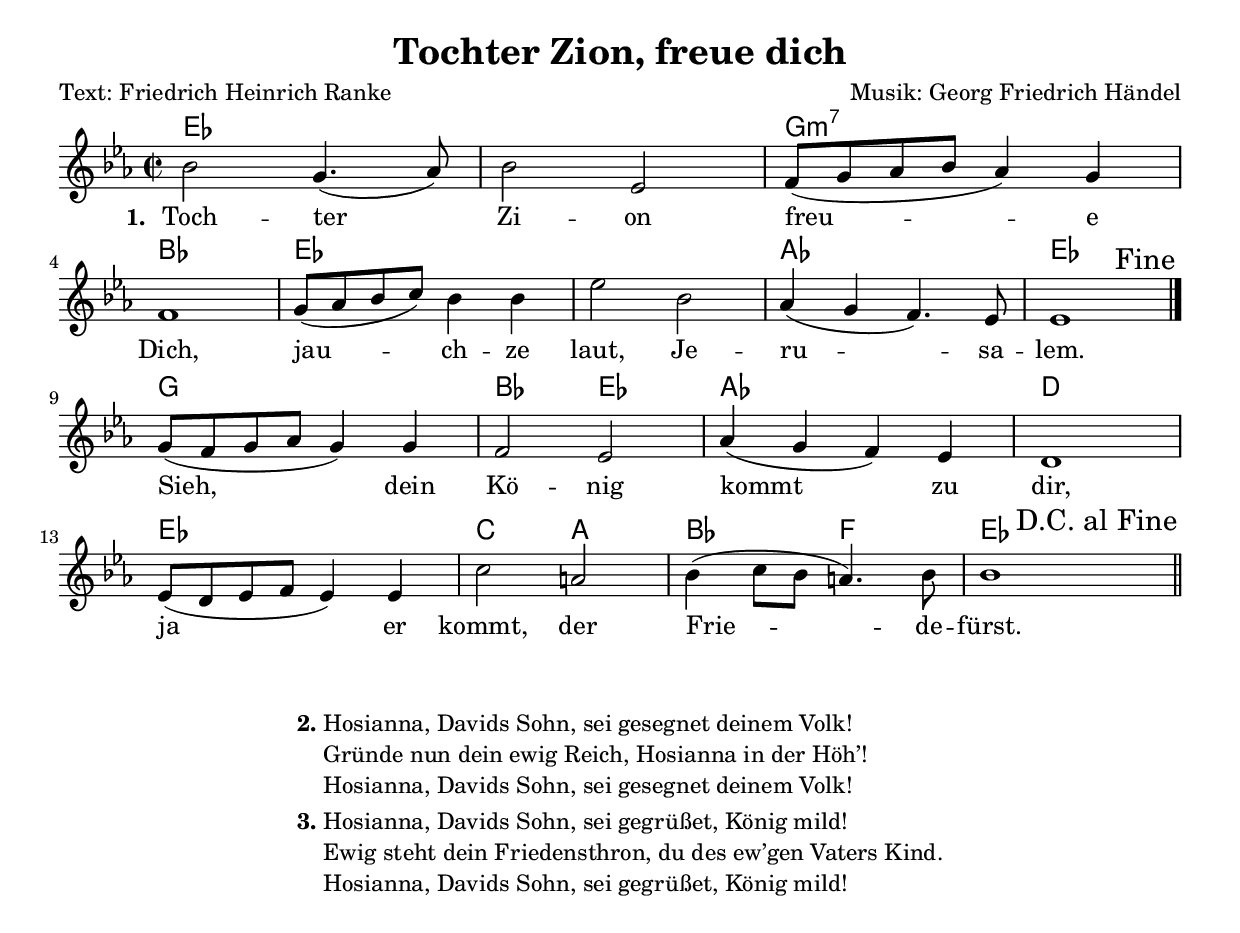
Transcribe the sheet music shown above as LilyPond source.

\version "2.12.3"

\include "default.ly"

\header {
  title="Tochter Zion, freue dich"
  composer="Musik: Georg Friedrich Händel"
  poet="Text: Friedrich Heinrich Ranke"
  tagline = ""
  id = "da9dec0d28e3ecfb56446763d2d712abf7272c77"
}

dcaf = {
	\once \override Score.RehearsalMark #'break-visibility = #end-of-line-visible
	\once \override Score.RehearsalMark #'self-alignment-X = #RIGHT
	\mark "D.C. al Fine"
}

fine = {
	\once \override Score.RehearsalMark #'break-visibility = #end-of-line-visible
	\once \override Score.RehearsalMark #'self-alignment-X = #RIGHT
	\mark "Fine"
}

Melodie=\relative c' {
    bes'2 g4.( aes8)      | % 1
    bes2 ees,      | % 2
    f8([ g aes bes] aes4) g      | \break % 3
    f1      | % 4
    g8([ aes bes c]) bes4 bes      | % 5
    ees2 bes      | % 6
    aes4( g f4.) ees8      | % 7
    ees1 \fine \bar "|." | \break % 8
    g8([ f g aes] g4) g      | % 9
    f2 ees      | % 10
    aes4( g f) ees      | % 11
    d1      | \break % 12
    ees8([ d ees f] ees4) ees      | % 13
    c'2 a      | % 14
    bes4( c8[ bes] a4.) bes8      | % 15
    bes1 \dcaf \bar "||"
}


Akkorde= \chordmode {
  \set chordChanges = ##t
    es1 es1 g1:m7
    bes es es1 aes es
    g1 bes2 es2 aes1 d
    es1 c2 a2 bes f es
}

Text=\lyricmode {
	\set stanza = " 1. "
	Toch -- ter Zi -- on freu -- e Dich, jau -- ch -- ze laut, Je -- ru -- sa -- lem.
	Sieh, dein Kö -- nig kommt zu dir, ja er kommt, der Frie -- de -- fürst.
}


\score{
  <<
    \new ChordNames {\Akkorde}
    \new Voice = "Melodie" {
      \autoBeamOff
      \clef treble
      \key es \major
      \time 2/2
      \Melodie
    }
    \new Lyrics = Strophe \lyricsto Melodie \Text
  >>
   \layout{}
   \midi {\context { \Score tempoWholesPerMinute = #(ly:make-moment 110 4) } }
}

\markup {
	\fill-line {
		\column {
			\hspace #0.1
			\line {
				\bold "2."
				\column {
					"Hosianna, Davids Sohn, sei gesegnet deinem Volk!"
					"Gründe nun dein ewig Reich, Hosianna in der Höh’!"
					"Hosianna, Davids Sohn, sei gesegnet deinem Volk!"
				}
			}
			\hspace #0.1
			\line {
				\bold "3."
				\column {
					"Hosianna, Davids Sohn, sei gegrüßet, König mild!"
					"Ewig steht dein Friedensthron, du des ew’gen Vaters Kind."
					"Hosianna, Davids Sohn, sei gegrüßet, König mild!"
				}
			}
		}
	}
}


 % some settings % vim: sw=2 et
